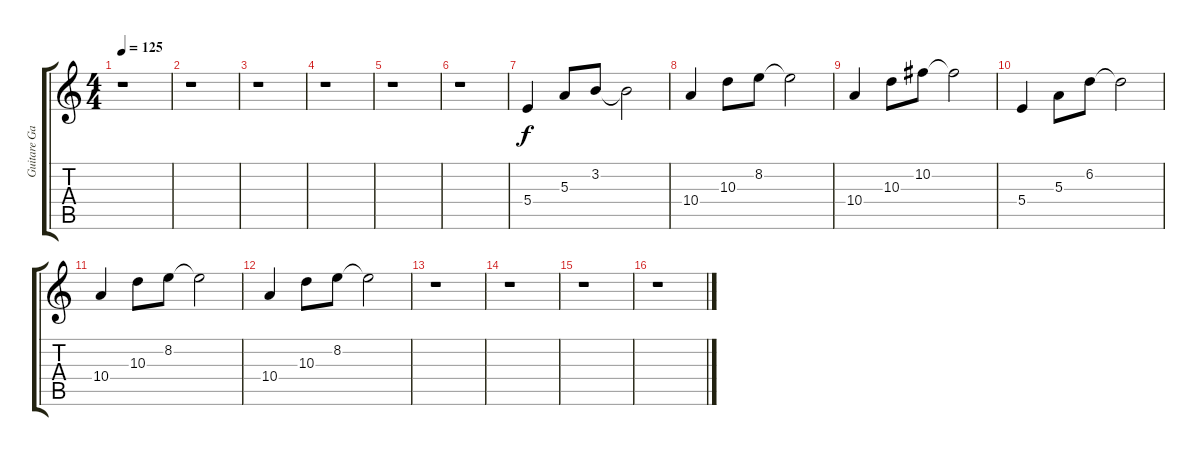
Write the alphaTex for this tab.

\track ("Guitare Gauche (Clean)" "Guitare Ga") {instrument electricguitarclean}
\staff {score tabs}
\tuning (Db4 Ab3 E3 B2 Gb2 B1) {hide}
\ts (4 4)
\tempo 125
\clef g2
\ks c
r.1{dy f} |
r.1 |
r.1 |
r.1 |
r.1 |
r.1 |
5.4.4 5.3.8 3.2.8 3.2{t}.2 |
10.4.4 10.3.8 8.2.8 8.2{t}.2 |
10.4.4 10.3.8 10.2.8 10.2{t}.2 |
5.4.4 5.3.8 6.2.8 6.2{t}.2 |
10.4.4 10.3.8 8.2.8 8.2{t}.2 |
10.4.4 10.3.8 8.2.8 8.2{t}.2 |
r.1 |
r.1 |
r.1 |
r.1
